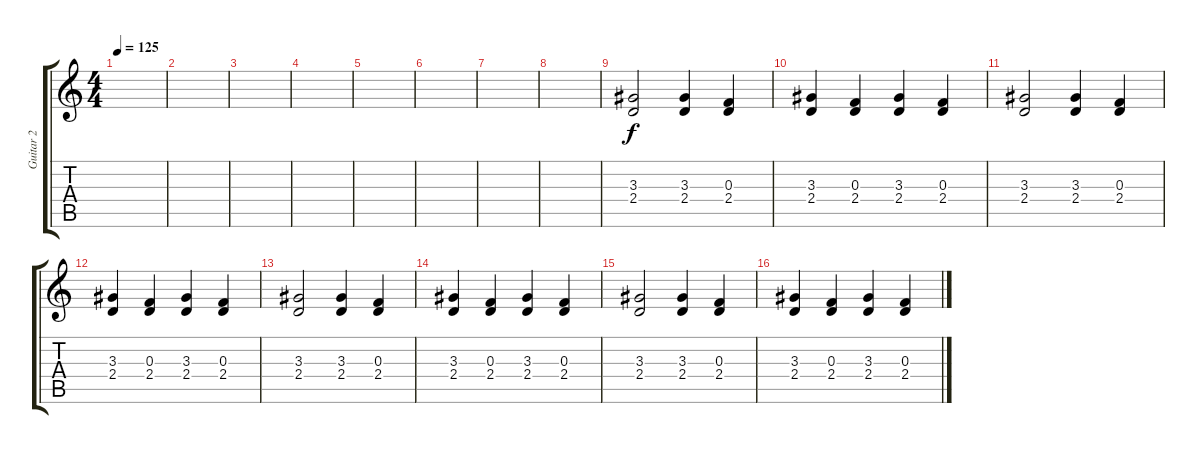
\track ("Guitar 2" "Guitar 2") {instrument acousticguitarsteel}
\staff {score tabs}
\tuning (D4 A3 F3 C3 G2 C2) {hide}
\ts (4 4)
\tempo 125
\clef g2
\ks c
|
|
|
|
|
|
|
|
(3.3 2.4).2 (3.3 2.4).4 (0.3 2.4).4 |
(3.3 2.4).4 (0.3 2.4).4 (3.3 2.4).4 (0.3 2.4).4 |
(3.3 2.4).2 (3.3 2.4).4 (0.3 2.4).4 |
(3.3 2.4).4 (0.3 2.4).4 (3.3 2.4).4 (0.3 2.4).4 |
(3.3 2.4).2 (3.3 2.4).4 (0.3 2.4).4 |
(3.3 2.4).4 (0.3 2.4).4 (3.3 2.4).4 (0.3 2.4).4 |
(3.3 2.4).2 (3.3 2.4).4 (0.3 2.4).4 |
(3.3 2.4).4 (0.3 2.4).4 (3.3 2.4).4 (0.3 2.4).4
